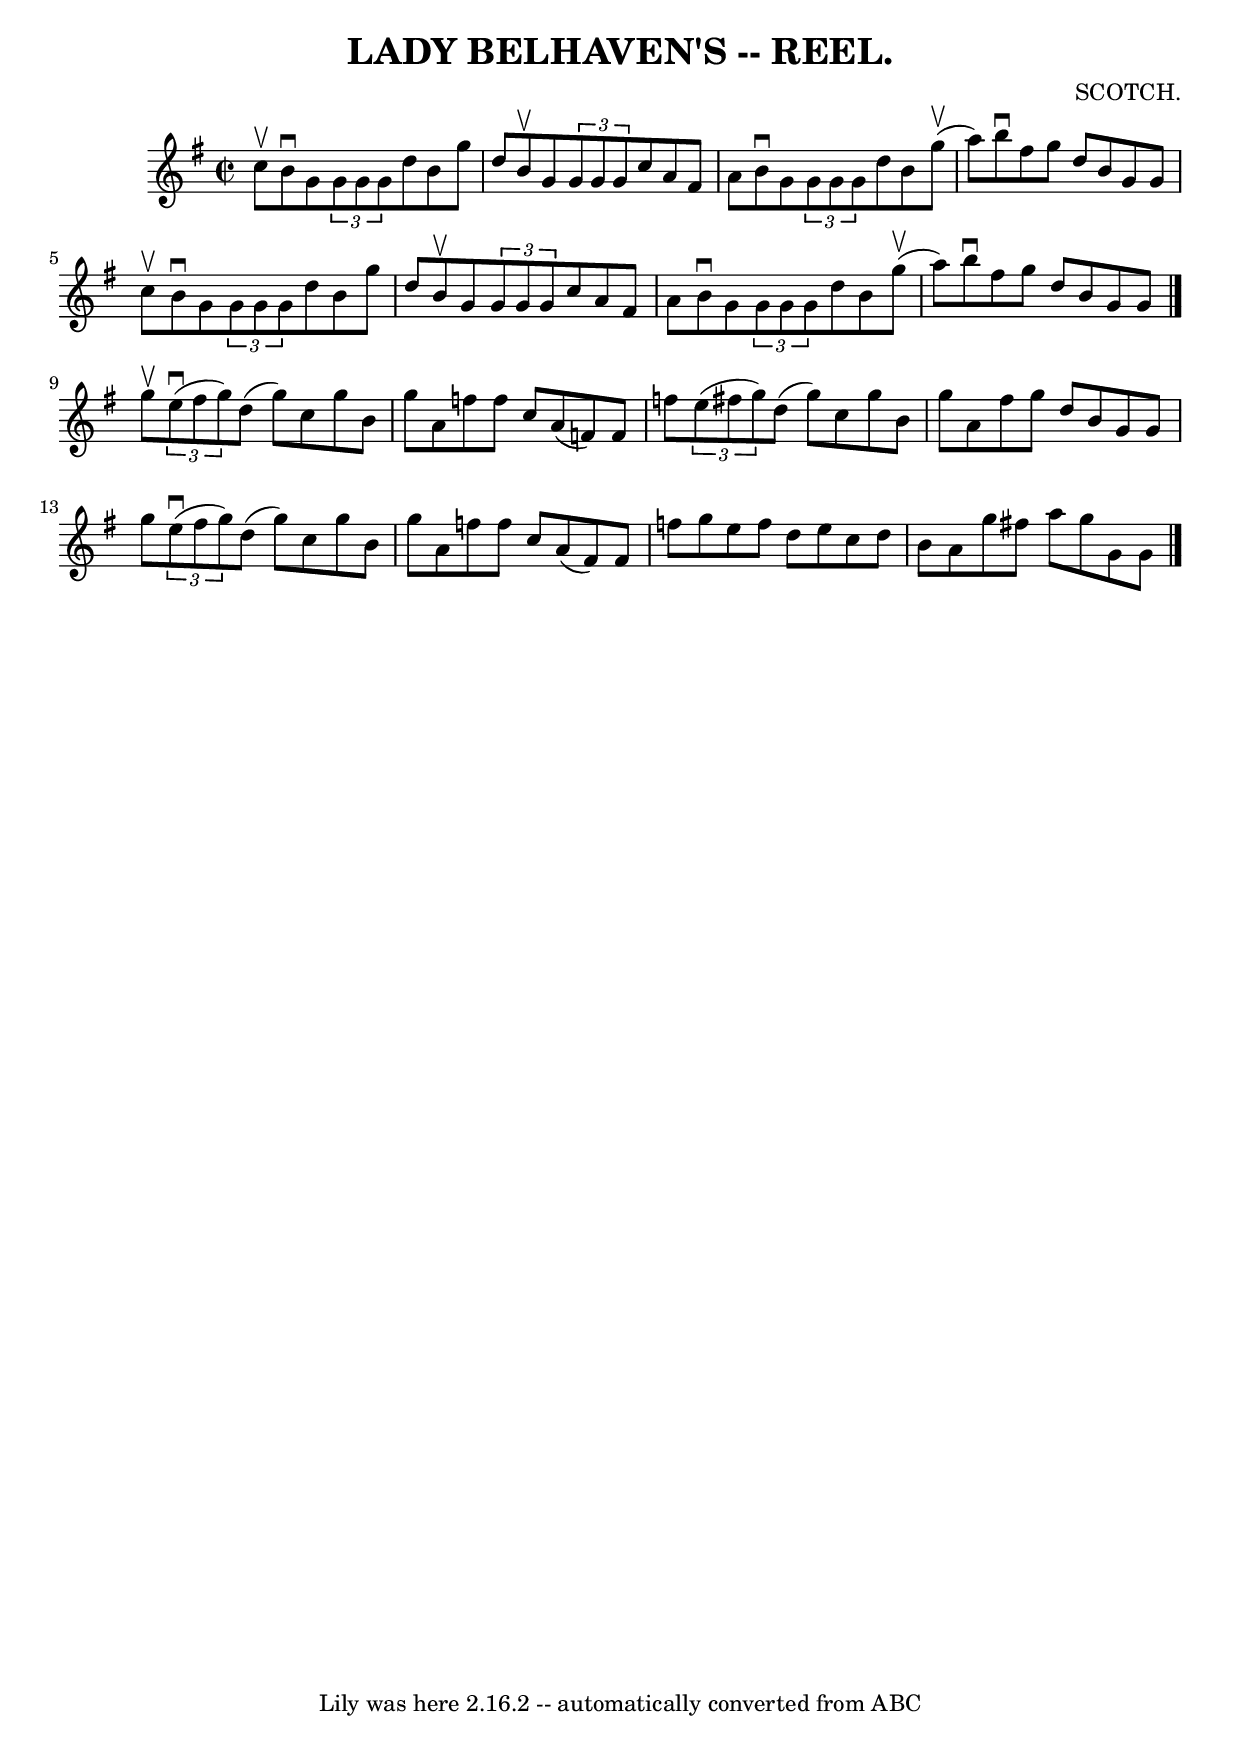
\version "2.16.2"
\include "Mammoth.ily"
\header {
  %% book = "Coles"
  composer = "SCOTCH."
  crossRefNumber = "12"
  footnotes = ""
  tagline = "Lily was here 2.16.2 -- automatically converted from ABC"
  title = "LADY BELHAVEN'S -- REEL."

}
voicedefault =  {


  \override Staff.TimeSignature #'style = #'C
  \time 2/2 
  \key g \major c''8^\upbow |
  b'8^\downbow g'8    
  \times 2/3 { g'8 g'8 g'8  
	     } d''8 b'8 g''8 d''8  |
  
  b'8^\upbow g'8    \times 2/3 { g'8 g'8 g'8  
			       } c''8 a'8 fis'8 
  a'8  |
  b'8^\downbow g'8    \times 2/3 { g'8 g'8 g'8  
				 }   
  d''8 b'8 g''8 (^\upbow a''8) |
  b''8^\downbow fis''8    
  g''8 d''8 b'8 g'8 g'8 c''8^\upbow |
  b'8^\downbow   
  g'8    \times 2/3 { g'8 g'8 g'8  
		    } d''8 b'8 g''8 d''8  
  |
  b'8^\upbow g'8    \times 2/3 { g'8 g'8 g'8  
			       } c''8    
  a'8 fis'8 a'8  |
  b'8^\downbow g'8    \times 2/3 { g'8    
				   g'8 g'8  
				 } d''8 b'8 g''8 (^\upbow a''8) |
  b''8 
  ^\downbow fis''8 g''8 d''8 b'8 g'8 g'8  \bar "|." g''8 
  ^\upbow |
  \times 2/3 { e''8 (^\downbow fis''8 g''8) 
	     } d''8 
  (g''8) c''8 g''8 b'8 g''8  |
  a'8 f''8 f''8    
  c''8 a'8 (f'8) f'8 f''8  |
  \times 2/3 { e''8 (
	       fis''!8 g''8) 
	     } d''8 (g''8) c''8 g''8 b'8 g''8  
  |
  a'8 fis''8 g''8 d''8 b'8 g'8 g'8 g''8  |
  
  \times 2/3 { e''8 (^\downbow fis''8 g''8) 
	     } d''8 (g''8)   
  c''8 g''8 b'8 g''8  |
  a'8 f''8 f''8 c''8 a'8 (
  fis'8) fis'8 f''8  |
  g''8 e''8 f''8 d''8 e''8    
  c''8 d''8 b'8  |
  a'8 g''8 fis''!8 a''8 g''8 g'8   
  g'8  \bar "|."   

}

\score{
  <<

    \context Staff="default"
    {
      \voicedefault 
      
    }

  >>
  \layout {
    
  }
  \midi {
  }

}
